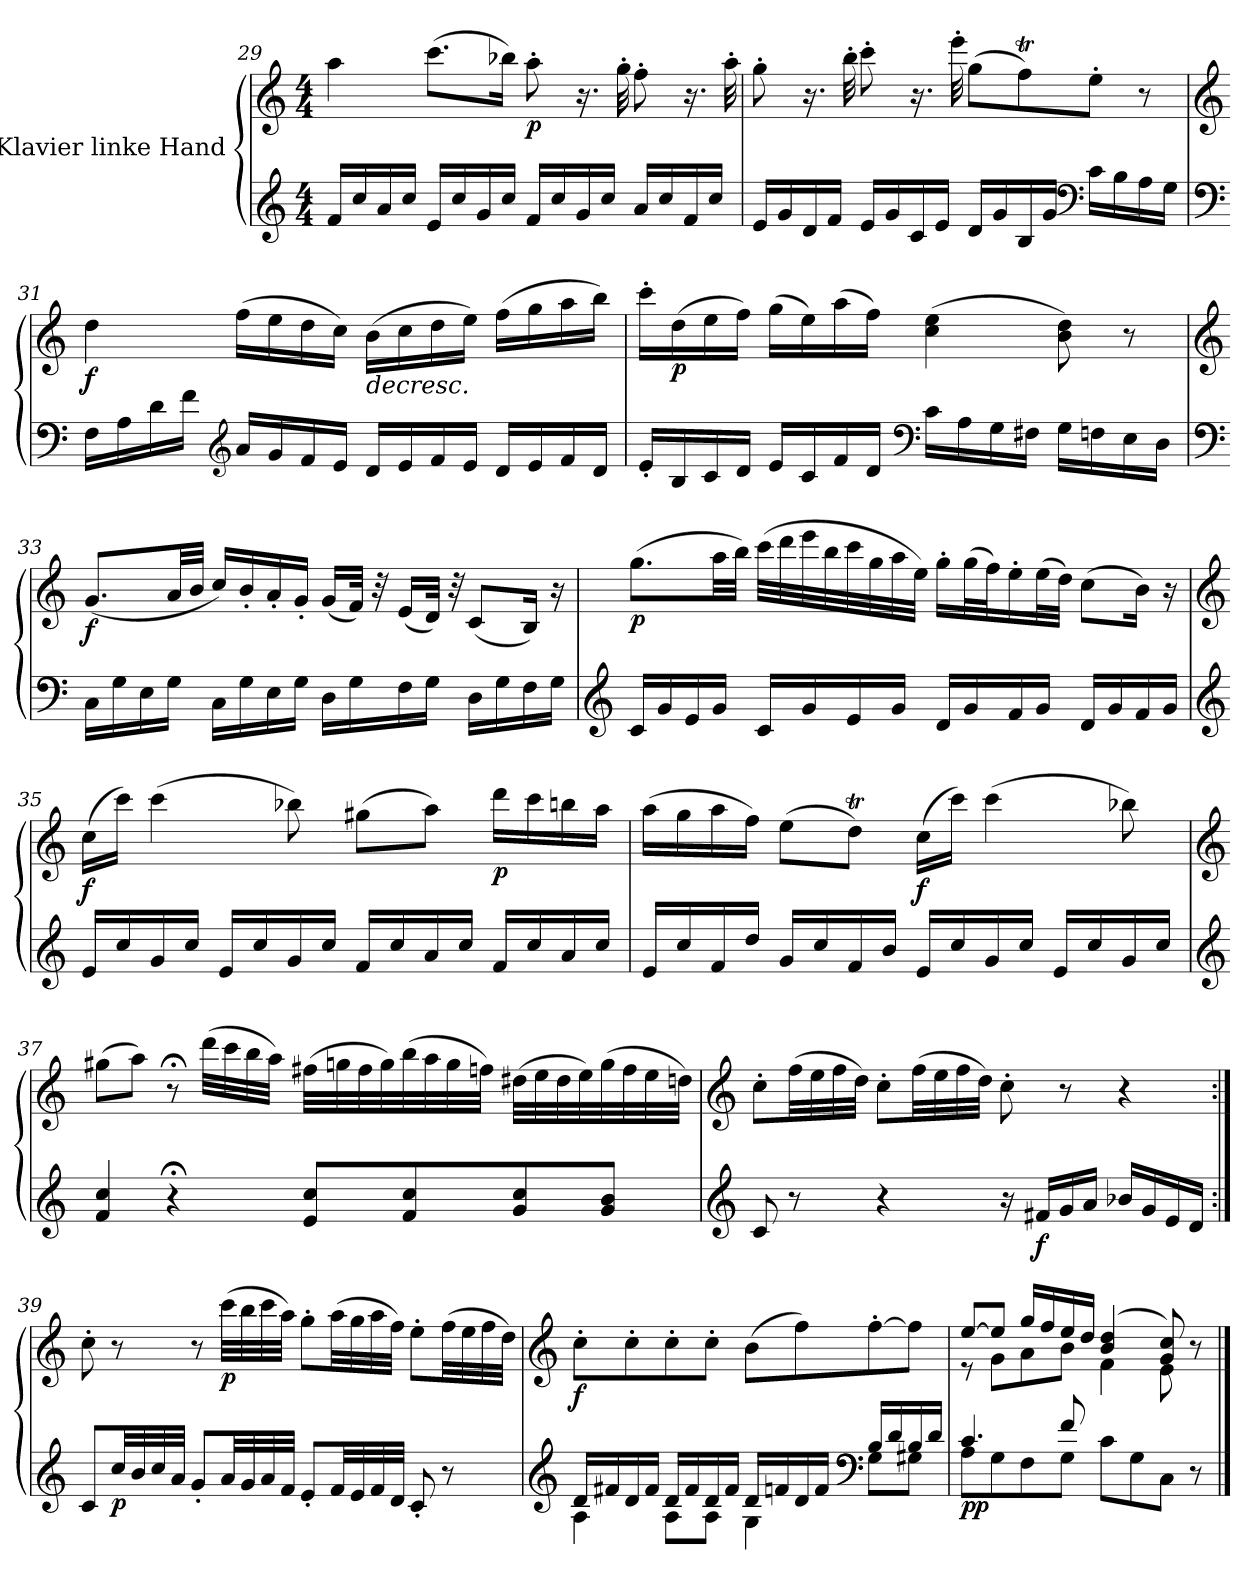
**kern	**kern	**dynam
*part1	*part1	*part1
*staff2	*staff1	*staff1/2
*I"Klavier linke Hand	*	*
!!LO:LB:g=z
*clefG2	*clefG2	*
*k[]	*k[]	*
*M4/4	*M4/4	*
=29	=29	=29
16f/LL	4aa\	.
16cc/	.	.
16a/	.	.
16cc/JJ	.	.
16e/LL	(8.ccc\L	.
16cc/	.	.
16g/	.	.
16cc/JJ	16bb-X\Jk)	.
!	!	!LO:DY:b
16f/LL	8aa'\	p
16cc/	.	.
16g/	16.r	.
16cc/JJ	.	.
.	32gg'\	.
16a/LL	8ff'\	.
16cc/	.	.
16f/	16.r	.
16cc/JJ	.	.
.	32aa'\	.
!!LO:LB:g=z
=30	=30	=30
16e/LL	8gg'\	.
16g/	.	.
16d/	16.r	.
16f/JJ	.	.
.	32bb'\	.
16e/LL	8ccc'\	.
16g/	.	.
16c/	16.r	.
16e/JJ	.	.
.	32eee'\	.
16d/LL	(8gg\L	.
16g/	.	.
16B/	8ffT\)	.
16g/JJ	.	.
*clefF4	*	*
16c\LL	8ee'\J	.
16B\	.	.
16A\	8r	.
16G\JJ	.	.
!!LO:LB:g=z
=31	=31	=31
*clefF4	*clefG2	*
!	!	!LO:DY:b
16F\LL	4dd\	f
16A\	.	.
16d\	.	.
16f\JJ	.	.
*clefG2	*	*
16a/LL	(16ff\LL	.
16g/	16ee\	.
16f/	16dd\	.
16e/JJ	16cc\JJ)	.
!	!LO:TX:b:i:t=decresc.	!
16d/LL	(16b\LL	.
16e/	16cc\	.
16f/	16dd\	.
16e/JJ	16ee\JJ)	.
16d/LL	(16ff\LL	.
16e/	16gg\	.
16f/	16aa\	.
16d/JJ	16bb\JJ)	.
!!LO:LB:g=z
=32	=32	=32
16e'/LL	16ccc'\LL	.
!	!	!LO:DY:b
16B/	(16dd\	p
16c/	16ee\	.
16d/JJ	16ff\JJ)	.
16e/LL	(16gg\LL	.
16c/	16ee\)	.
16f/	(16aa\	.
16d/JJ	16ff\JJ)	.
*clefF4	*	*
16c\LL	(4cc\ 4ee\	.
16A\	.	.
16G\	.	.
16F#X\JJ	.	.
16G\LL	8b\ 8dd\)	.
16Fn\	.	.
16E\	8r	.
16D\JJ	.	.
!!LO:PB:g=z
=33	=33	=33
*clefF4	*clefG2	*
!	!	!LO:DY:b
16C\LL	(8.g/L	f
16G\	.	.
16E\	.	.
16G\JJ	32a/LL	.
.	32b/JJJ	.
16C\LL	16cc/LL)	.
16G\	16b'/	.
16E\	16a'/	.
16G\JJ	16g'/JJ	.
16D\LL	(16g/LL	.
16G\	32f/JJk)	.
.	32r	.
16F\	(16e/LL	.
16G\JJ	32d/JJk)	.
.	32r	.
16D\LL	(8c/L	.
16G\	.	.
16F\	16B/Jk)	.
16G\JJ	16r	.
!!LO:LB:g=z
=34	=34	=34
*clefG2	*	*
!	!	!LO:DY:b
16c/LL	(8.gg\L	p
16g/	.	.
16e/	.	.
16g/JJ	32aa\LL	.
.	32bb\JJJ)	.
16c/LL	(32ccc\LLL	.
.	32ddd\	.
16g/	32eee\	.
.	32bb\	.
16e/	32ccc\	.
.	32gg\	.
16g/JJ	32aa\	.
.	32ee\JJJ)	.
16d/LL	16gg'\LL	.
16g/	(32gg\L	.
.	32ff\J)	.
16f/	16ee'\	.
16g/JJ	(32ee\L	.
.	32dd\JJJ)	.
16d/LL	(8cc\L	.
16g/	.	.
16f/	16b\Jk)	.
16g/JJ	16r	.
!!LO:LB:g=z
=35	=35	=35
*clefG2	*clefG2	*
!	!	!LO:DY:b
16e/LL	(16cc\LL	f
16cc/	16ccc\JJ)	.
16g/	(4ccc\	.
16cc/JJ	.	.
16e/LL	.	.
16cc/	.	.
16g/	8bb-X\)	.
16cc/JJ	.	.
16f/LL	(8gg#X\L	.
16cc/	.	.
16a/	8aa\J)	.
16cc/JJ	.	.
!	!	!LO:DY:b
16f/LL	16ddd\LL	p
16cc/	16ccc\	.
16a/	16bbn\	.
16cc/JJ	16aa\JJ	.
!!LO:LB:g=z
=36	=36	=36
16e/LL	(16aa\LL	.
16cc/	16gg\	.
16f/	16aa\	.
16dd/JJ	16ff\JJ)	.
16g/LL	(8ee\L	.
16cc/	.	.
16f/	8ddT\J)	.
16b/JJ	.	.
!	!	!LO:DY:b
16e/LL	(16cc\LL	f
16cc/	16ccc\JJ)	.
16g/	(4ccc\	.
16cc/JJ	.	.
16e/LL	.	.
16cc/	.	.
16g/	8bb-X\)	.
16cc/JJ	.	.
!!LO:LB:g=z
=37	=37	=37
*clefG2	*clefG2	*
4f/ 4cc/	(8gg#X\L	.
.	8aa\J)	.
4r;<	8r;<	.
.	(32ddd\LLL	.
.	32ccc\	.
.	32bb\	.
.	32aa\JJJ)	.
8e/ 8cc/L	(32ff#X\LLL	.
.	32ggn\	.
.	32ff#\	.
.	32gg\)	.
8f/ 8cc/	(32bb\	.
.	32aa\	.
.	32gg\	.
.	32ffn\JJJ)	.
8g/ 8cc/	(32dd#X\LLL	.
.	32ee\	.
.	32dd#\	.
.	32ee\)	.
8g/ 8b/J	(32gg\	.
.	32ff\	.
.	32ee\	.
.	32ddn\JJJ)	.
!!LO:LB:g=z
=38	=38	=38
*clefG2	*clefG2	*
8c/	8cc'\L	.
8r	(32ff\LL	.
.	32ee\	.
.	32ff\	.
.	32dd\JJJ)	.
4r	8cc'\L	.
.	(32ff\LL	.
.	32ee\	.
.	32ff\	.
.	32dd\JJJ)	.
16r	8cc'\	.
!	!	!LO:DY:b=2
16f#X/LL	.	f
16g/	8r	.
16a/JJ	.	.
16b-X/LL	4r	.
16g/	.	.
16e/	.	.
16d/JJ	.	.
!!LO:PB:g=z
=39:|!	=39:|!	=39:|!
8c/L	8cc'\	.
!	!	!LO:DY:b=2
32cc/LL	8r	p
32b/	.	.
32cc/	.	.
32a/JJJ	.	.
8g'/L	8r	.
!	!	!LO:DY:b
32a/LL	(32ccc\LLL	p
32g/	32bb\	.
32a/	32ccc\	.
32f/JJJ	32aa\JJJ)	.
8e'/L	8gg'\L	.
32f/LL	(32aa\LL	.
32e/	32gg\	.
32f/	32aa\	.
32d/JJJ	32ff\JJJ)	.
8c'/	8ee'\L	.
8r	(32ff\LL	.
.	32ee\	.
.	32ff\	.
.	32dd\JJJ)	.
!!LO:LB:g=z
=40	=40	=40
*clefG2	*clefG2	*
*^	*	*
!	!	!	!LO:DY:b
16d/LL	4A\	8cc'\L	f
16f#X/	.	.	.
16d/	.	8cc'\	.
16f#/JJ	.	.	.
16d/LL	8A\L	8cc'\	.
16f#/	.	.	.
16d/	8A\J	8cc'\J	.
16f#/JJ	.	.	.
16d/LL	4G\	(8b\L	.
16fn/	.	.	.
16d/	.	8ff\)	.
16f/JJ	.	.	.
*clefF4	*	*	*
16B/LL	8G\L	[8ff'\	.
16d/	.	.	.
16B/	8G#X\J	8ff\J]	.
16d/JJ	.	.	.
=41	=41	=41	=41
*	*	*^	*
!	!	!	!	!LO:DY:b=2
!	!	!	!	!LO:DY:n=1:b
4.c/	8A\L	[8ee/L	8r	p p
.	8G\	8ee/J]	8g\L	.
.	8F\	16gg/LL	8a\	.
.	.	16ff/	.	.
8f/	8G\J	16ee/	8b\J	.
.	.	16dd/JJ	.	.
4ryy	8c\L	(4b/ 4dd/	4f\	.
.	8G\	.	.	.
4ryy	8C\J	8g/ 8cc/)	8e\	.
.	8r	8r	8ryy	.
*v	*v	*	*	*
*	*v	*v	*
==	==	==
*-	*-	*-
